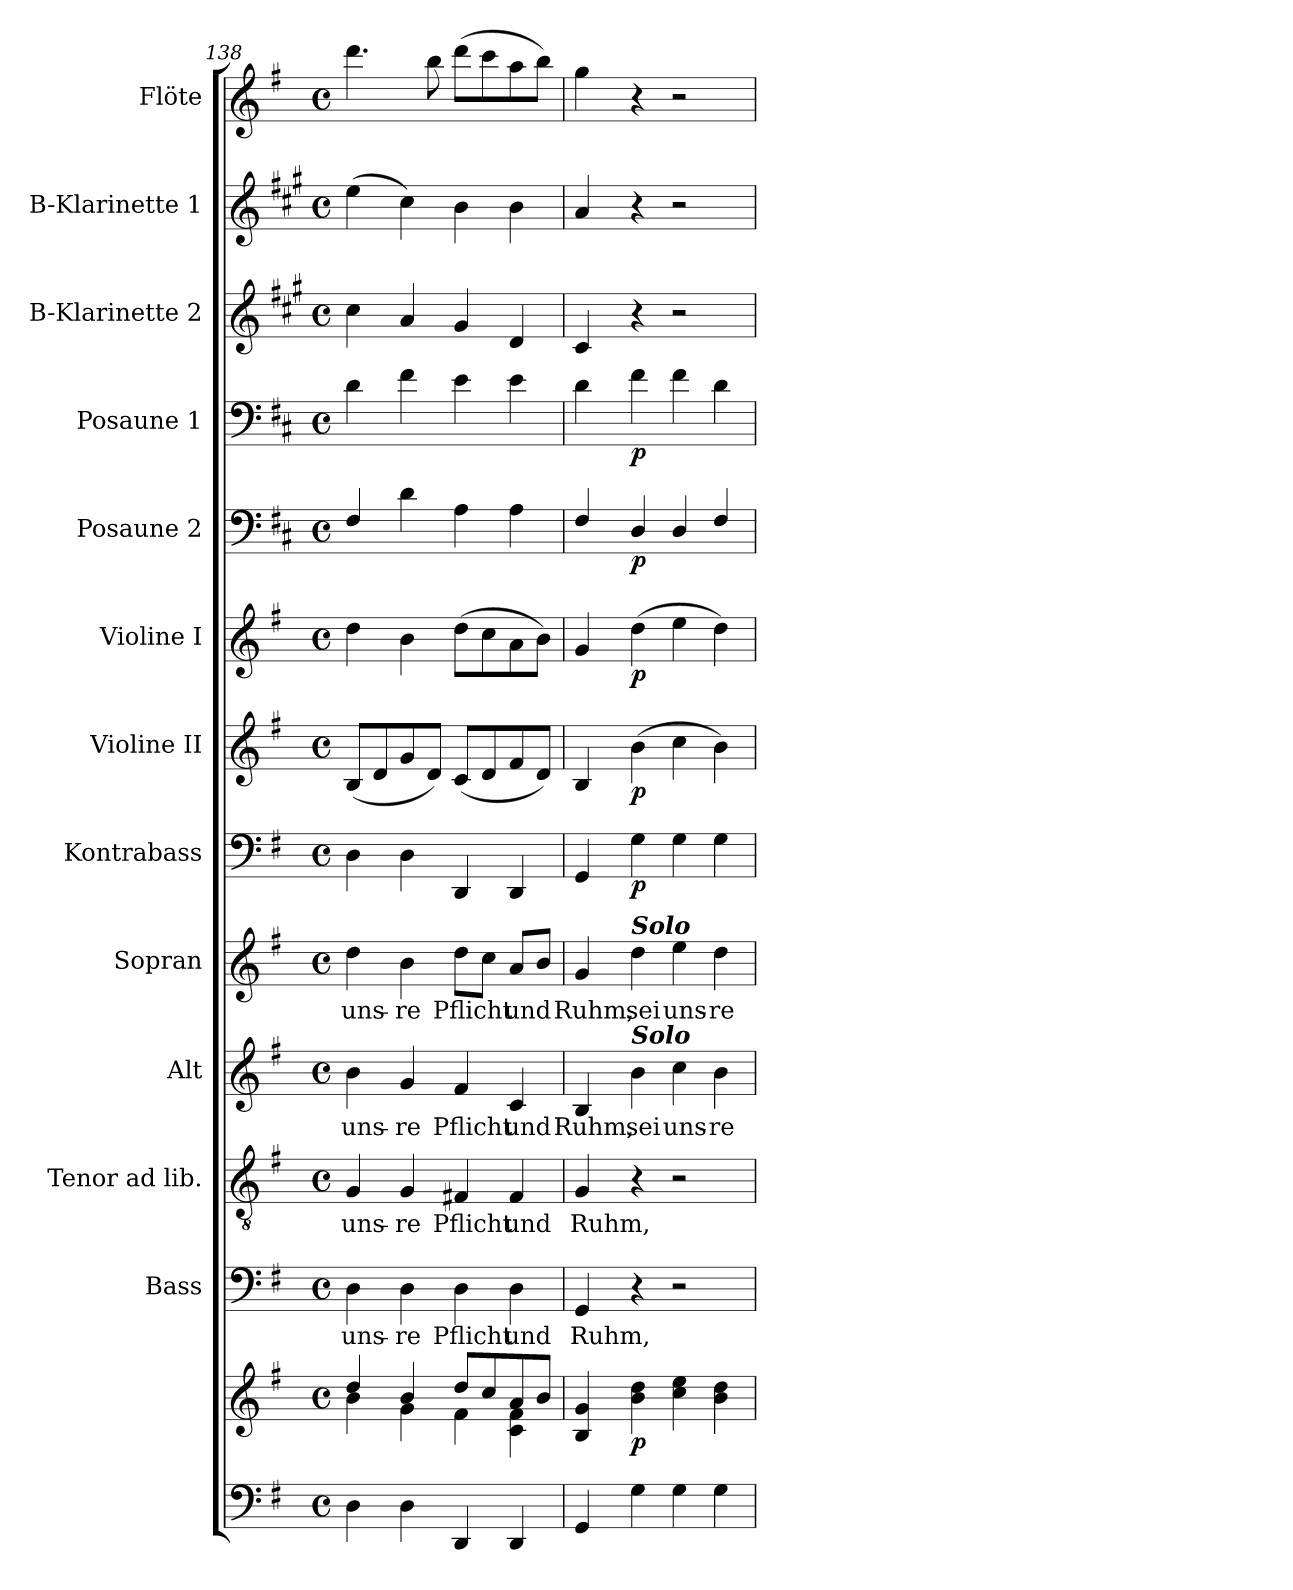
**kern	**kern	**dynam	**kern	**text	**kern	**text	**kern	**text	**kern	**text	**kern	**dynam	**kern	**dynam	**kern	**dynam	**kern	**dynam	**kern	**dynam	**kern	**kern	**kern
*part13	*part13	*part13	*part12	*part12	*part11	*part11	*part10	*part10	*part9	*part9	*part8	*part8	*part7	*part7	*part6	*part6	*part5	*part5	*part4	*part4	*part3	*part2	*part1
*staff14	*staff13	*staff13/14	*staff12	*staff12	*staff11	*staff11	*staff10	*staff10	*staff9	*staff9	*staff8	*staff8	*staff7	*staff7	*staff6	*staff6	*staff5	*staff5	*staff4	*staff4	*staff3	*staff2	*staff1
*	*	*	*I"Bass	*	*I"Tenor ad lib.	*	*I"Alt	*	*I"Sopran	*	*I"Kontrabass	*	*I"Violine II	*	*I"Violine I	*	*I"Posaune 2	*	*I"Posaune 1	*	*I"B-Klarinette 2	*I"B-Klarinette 1	*I"Flöte
*	*	*	*I'B.	*	*I'T.	*	*I'A.	*	*I'S.	*	*I'Kb.	*	*I'Vl. II	*	*I'Vl. I	*	*I'Pos 2	*	*I'Pos. 1	*	*I'B Kl. 2	*I'B Kl. 1	*I'Fl.
*clefF4	*clefG2	*	*clefF4	*	*clefGv2	*	*clefG2	*	*clefG2	*	*clefF4	*	*clefG2	*	*clefG2	*	*clefF4	*	*clefF4	*	*clefG2	*clefG2	*clefG2
*	*	*	*	*	*	*	*	*	*	*	*ITrd7c12	*	*	*	*	*	*ITrd4c7	*	*ITrd4c7	*	*ITrd1c2	*ITrd1c2	*
*k[f#]	*k[f#]	*	*k[f#]	*	*k[f#]	*	*k[f#]	*	*k[f#]	*	*k[f#]	*	*k[f#]	*	*k[f#]	*	*k[f#]	*	*k[f#]	*	*k[f#]	*k[f#]	*k[f#]
*G:	*G:	*	*G:	*	*G:	*	*G:	*	*G:	*	*G:	*	*G:	*	*G:	*	*G:	*	*G:	*	*G:	*G:	*G:
*M4/4	*M4/4	*	*M4/4	*	*M4/4	*	*M4/4	*	*M4/4	*	*M4/4	*	*M4/4	*	*M4/4	*	*M4/4	*	*M4/4	*	*M4/4	*M4/4	*M4/4
*met(c)	*met(c)	*	*met(c)	*	*met(c)	*	*met(c)	*	*met(c)	*	*met(c)	*	*met(c)	*	*met(c)	*	*met(c)	*	*met(c)	*	*met(c)	*met(c)	*met(c)
=138	=138	=138	=138	=138	=138	=138	=138	=138	=138	=138	=138	=138	=138	=138	=138	=138	=138	=138	=138	=138	=138	=138	=138
*	*^	*	*	*	*	*	*	*	*	*	*	*	*	*	*	*	*	*	*	*	*	*	*
!	!	!	!	!	!LO:LY:b	!	!LO:LY:b	!	!LO:LY:b	!	!LO:LY:b	!	!	!	!	!	!	!	!	!	!	!	!	!
4D\	4dd/	4b\	.	4D\	uns-	4G/	uns-	4b\	uns-	4dd\	uns-	4DD\	.	(<8B/L	.	4dd\	.	4BB/	.	4G\	.	4b\	(>4dd\	4.ddd\
.	.	.	.	.	.	.	.	.	.	.	.	.	.	8d/	.	.	.	.	.	.	.	.	.	.
!	!	!	!	!	!LO:LY:b	!	!LO:LY:b	!	!LO:LY:b	!	!LO:LY:b	!	!	!	!	!	!	!	!	!	!	!	!	!
4D\	4b/	4g\	.	4D\	-re	4G/	-re	4g/	-re	4b\	-re	4DD\	.	8g/	.	4b\	.	4G\	.	4B\	.	4g/	4b\)	.
.	.	.	.	.	.	.	.	.	.	.	.	.	.	8d/J)	.	.	.	.	.	.	.	.	.	8bb\
!	!	!	!	!	!LO:LY:b	!	!LO:LY:b	!	!LO:LY:b	!	!LO:LY:b	!	!	!	!	!	!	!	!	!	!	!	!	!
4DD/	8dd/L	4f#\	.	4D\	Pflicht	4F#X/	Pflicht	4f#/	Pflicht	8dd\L	Pflicht	4DDD/	.	(<8c/L	.	(>8dd\L	.	4D\	.	4A\	.	4f#/	4a\	(>8ddd\L
.	8cc/	.	.	.	.	.	.	.	.	8cc\J	.	.	.	8d/	.	8cc\	.	.	.	.	.	.	.	8ccc\
!	!	!	!	!	!LO:LY:b	!	!LO:LY:b	!	!LO:LY:b	!	!LO:LY:b	!	!	!	!	!	!	!	!	!	!	!	!	!
4DD/	8a/	4c\ 4f#\	.	4D\	und	4F#/	und	4c/	und	8a/L	und	4DDD/	.	8f#/	.	8a\	.	4D\	.	4A\	.	4c/	4a\	8aa\
.	8b/J	.	.	.	.	.	.	.	.	8b/J	.	.	.	8d/J)	.	8b\J)	.	.	.	.	.	.	.	8bb\J)
*	*v	*v	*	*	*	*	*	*	*	*	*	*	*	*	*	*	*	*	*	*	*	*	*	*
!!LO:PB:g=z
=139	=139	=139	=139	=139	=139	=139	=139	=139	=139	=139	=139	=139	=139	=139	=139	=139	=139	=139	=139	=139	=139	=139	=139
!	!	!	!	!LO:LY:b	!	!LO:LY:b	!	!LO:LY:b	!	!LO:LY:b	!	!	!	!	!	!	!	!	!	!	!	!	!
4GG/	4B/ 4g/	.	4GG/	Ruhm,	4G/	Ruhm,	4B/	Ruhm,	4g/	Ruhm,	4GGG/	.	4B/	.	4g/	.	4BB/	.	4G\	.	4B/	4g/	4gg\
!	!	!	!	!	!	!	!	!	!LO:TX:a:Bi:t=Solo	!	!	!	!	!	!	!	!	!	!	!	!	!	!
!	!	!	!	!	!	!	!LO:TX:a:Bi:t=Solo	!	!	!	!	!	!	!	!	!	!	!	!	!	!	!	!
!	!	!LO:DY:b	!	!	!	!	!	!LO:LY:b	!	!LO:LY:b	!	!LO:DY:b	!	!LO:DY:b	!	!LO:DY:b	!	!LO:DY:b	!	!LO:DY:b	!	!	!
4G\	4b\ 4dd\	p	4r	.	4r	.	4b\	sei	4dd\	sei	4GG\	p	(>4b\	p	(>4dd\	p	4GG/	p	4B\	p	4r	4r	4r
!	!	!	!	!	!	!	!	!LO:LY:b	!	!LO:LY:b	!	!	!	!	!	!	!	!	!	!	!	!	!
4G\	4cc\ 4ee\	.	2r	.	2r	.	4cc\	uns-	4ee\	uns-	4GG\	.	4cc\	.	4ee\	.	4GG/	.	4B\	.	2r	2r	2r
!	!	!	!	!	!	!	!	!LO:LY:b	!	!LO:LY:b	!	!	!	!	!	!	!	!	!	!	!	!	!
4G\	4b\ 4dd\	.	.	.	.	.	4b\	-re	4dd\	-re	4GG\	.	4b\)	.	4dd\)	.	4BB/	.	4G\	.	.	.	.
=	=	=	=	=	=	=	=	=	=	=	=	=	=	=	=	=	=	=	=	=	=	=	=
*-	*-	*-	*-	*-	*-	*-	*-	*-	*-	*-	*-	*-	*-	*-	*-	*-	*-	*-	*-	*-	*-	*-	*-
